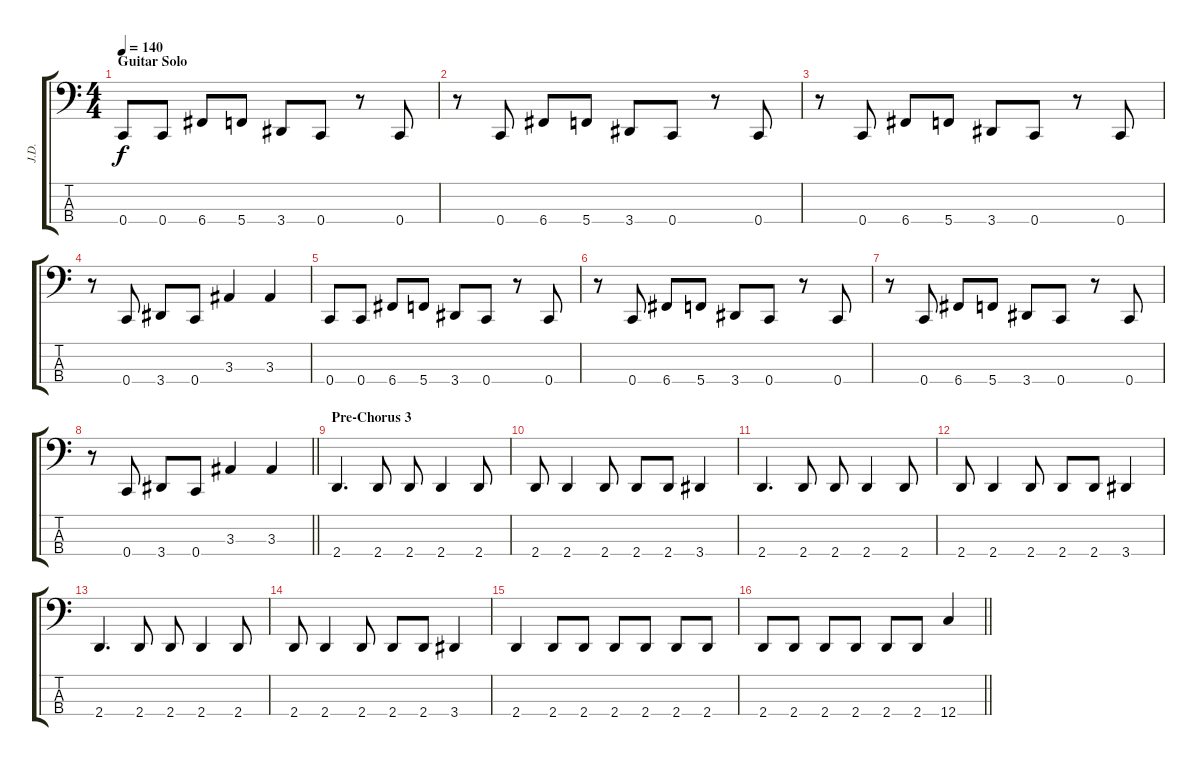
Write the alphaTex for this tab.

\track ("J.D." "J.D.") {instrument electricbasspick}
\staff {score tabs}
\tuning (F2 C2 G1 C1) {hide}
\ts (4 4)
\section ("" "Guitar Solo")
\tempo 140
\clef f4
\ks c
0.4.8{dy f} 0.4.8 6.4.8 5.4.8 3.4.8 0.4.8 r.8 0.4.8 |
r.8 0.4.8 6.4.8 5.4.8 3.4.8 0.4.8 r.8 0.4.8 |
r.8 0.4.8 6.4.8 5.4.8 3.4.8 0.4.8 r.8 0.4.8 |
r.8 0.4.8 3.4.8 0.4.8 3.3.4 3.3.4 |
0.4.8 0.4.8 6.4.8 5.4.8 3.4.8 0.4.8 r.8 0.4.8 |
r.8 0.4.8 6.4.8 5.4.8 3.4.8 0.4.8 r.8 0.4.8 |
r.8 0.4.8 6.4.8 5.4.8 3.4.8 0.4.8 r.8 0.4.8 |
\barLineRight lightlight
r.8 0.4.8 3.4.8 0.4.8 3.3.4 3.3.4 |
\section ("" "Pre-Chorus 3")
2.4.4{d} 2.4.8 2.4.8 2.4.4 2.4.8 |
2.4.8 2.4.4 2.4.8 2.4.8 2.4.8 3.4.4 |
2.4.4{d} 2.4.8 2.4.8 2.4.4 2.4.8 |
2.4.8 2.4.4 2.4.8 2.4.8 2.4.8 3.4.4 |
2.4.4{d} 2.4.8 2.4.8 2.4.4 2.4.8 |
2.4.8 2.4.4 2.4.8 2.4.8 2.4.8 3.4.4 |
2.4.4 2.4.8 2.4.8 2.4.8 2.4.8 2.4.8 2.4.8 |
\barLineRight lightlight
2.4.8 2.4.8 2.4.8 2.4.8 2.4.8 2.4.8 12.4{ss}.4
